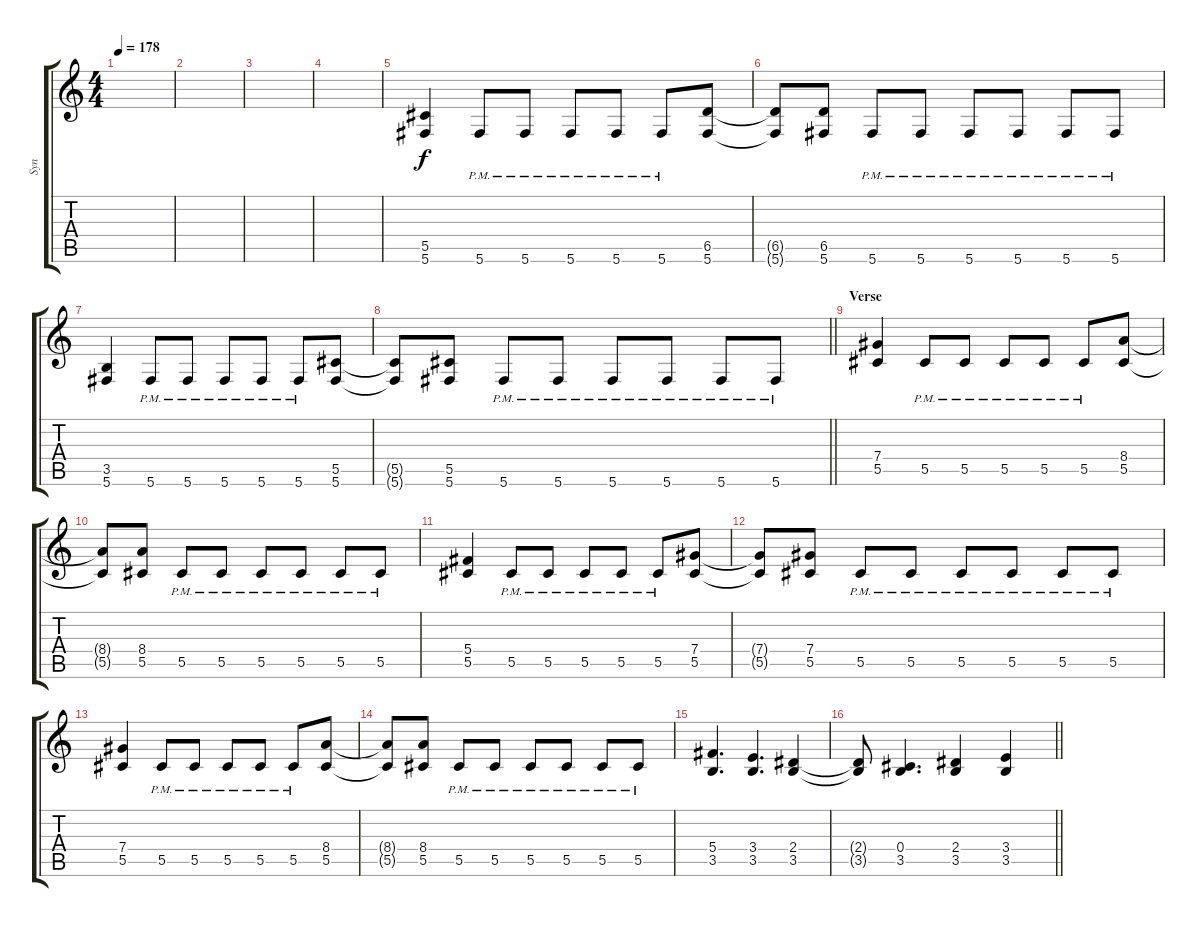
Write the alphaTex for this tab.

\track ("Syn" "Syn") {instrument distortionguitar}
\staff {score tabs}
\tuning (Eb4 Bb3 Gb3 Db3 Ab2 Db2) {hide}
\ts (4 4)
\tempo 178
\clef g2
\ks c
|
|
|
|
(5.5 5.6).4 5.6{pm}.8 5.6{pm}.8 5.6{pm}.8 5.6{pm}.8 5.6{pm}.8 (6.5 5.6).8 |
(6.5{t} 5.6{t}).8 (6.5 5.6).8 5.6{pm}.8 5.6{pm}.8 5.6{pm}.8 5.6{pm}.8 5.6{pm}.8 5.6{pm}.8 |
(3.5 5.6).4 5.6{pm}.8 5.6{pm}.8 5.6{pm}.8 5.6{pm}.8 5.6{pm}.8 (5.5 5.6).8 |
\barLineRight lightlight
(5.5{t} 5.6{t}).8 (5.5 5.6).8 5.6{pm}.8 5.6{pm}.8 5.6{pm}.8 5.6{pm}.8 5.6{pm}.8 5.6{pm}.8 |
\section ("" "Verse")
(7.4 5.5).4 5.5{pm}.8 5.5{pm}.8 5.5{pm}.8 5.5{pm}.8 5.5{pm}.8 (8.4 5.5).8 |
(8.4{t} 5.5{t}).8 (8.4 5.5).8 5.5{pm}.8 5.5{pm}.8 5.5{pm}.8 5.5{pm}.8 5.5{pm}.8 5.5{pm}.8 |
(5.4 5.5).4 5.5{pm}.8 5.5{pm}.8 5.5{pm}.8 5.5{pm}.8 5.5{pm}.8 (7.4 5.5).8 |
(7.4{t} 5.5{t}).8 (7.4 5.5).8 5.5{pm}.8 5.5{pm}.8 5.5{pm}.8 5.5{pm}.8 5.5{pm}.8 5.5{pm}.8 |
(7.4 5.5).4 5.5{pm}.8 5.5{pm}.8 5.5{pm}.8 5.5{pm}.8 5.5{pm}.8 (8.4 5.5).8 |
(8.4{t} 5.5{t}).8 (8.4 5.5).8 5.5{pm}.8 5.5{pm}.8 5.5{pm}.8 5.5{pm}.8 5.5{pm}.8 5.5{pm}.8 |
(5.4 3.5).4{d} (3.4 3.5).4{d} (2.4 3.5).4 |
\barLineRight lightlight
(2.4{t} 3.5{t}).8 (0.4 3.5).4{d} (2.4 3.5).4 (3.4 3.5).4
